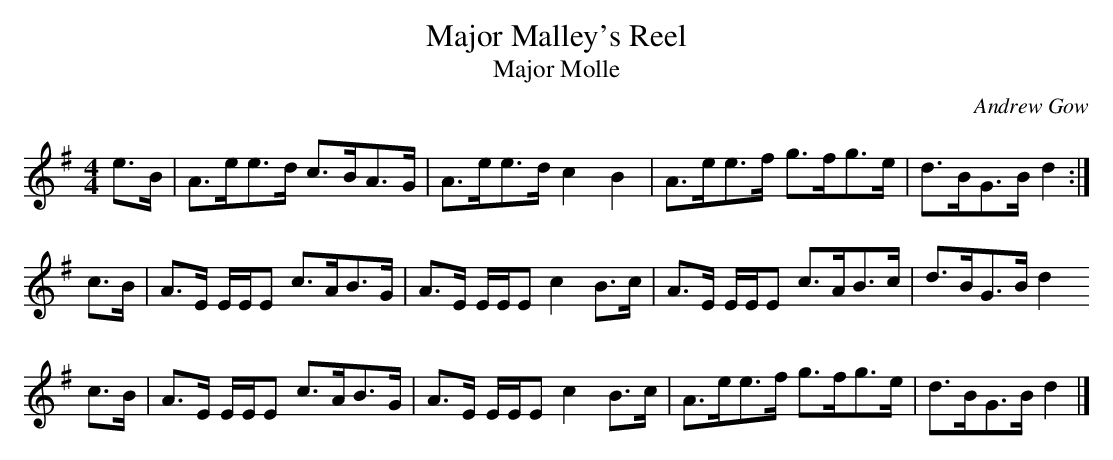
X:1
T:Major Malley's Reel
T:Major Molle
C:Andrew Gow
M:4/4
L:1/8
K:A dorian
e>B | A>ee>d    c>BA>G | A>ee>d    c2 B2  | A>ee>f    g>fg>e | d>BG>B d2 :|
c>B | A>E E/E/E c>AB>G | A>E E/E/E c2 B>c | A>E E/E/E c>AB>c | d>BG>B d2
c>B | A>E E/E/E c>AB>G | A>E E/E/E c2 B>c | A>ee>f    g>fg>e | d>BG>B d2 |]
